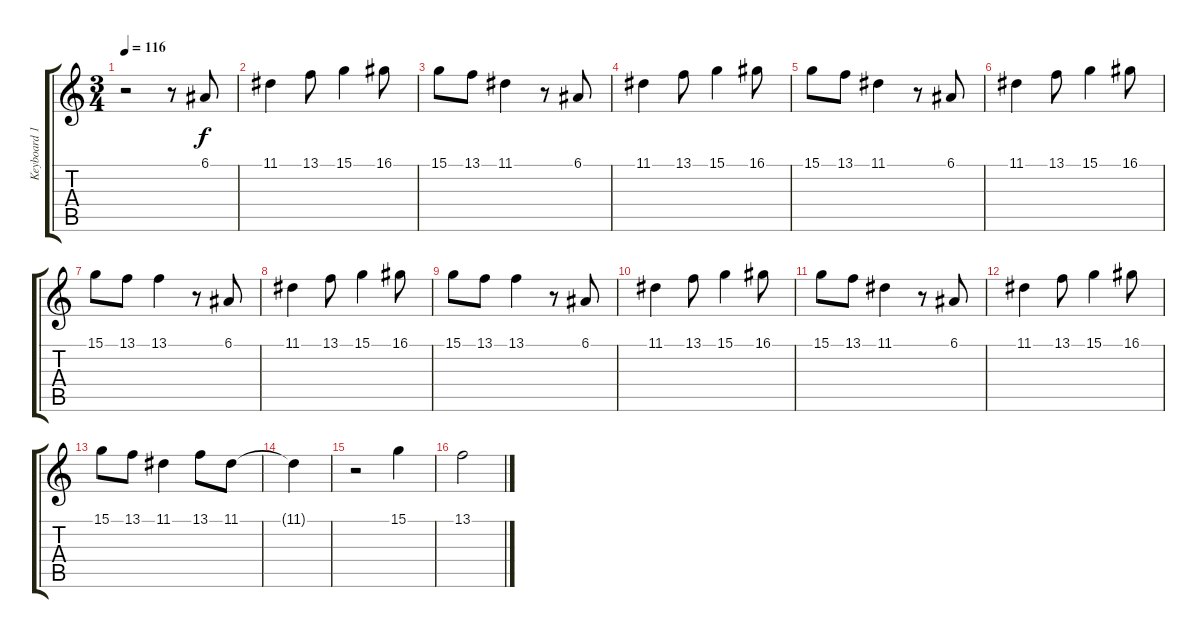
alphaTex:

\track ("Keyboard 1" "Keyboard 1") {instrument flute}
\staff {score tabs}
\tuning (E4 B3 G3 D3 A2 E2) {hide}
\ts (3 4)
\tempo 116
\clef g2
\ks c
r.2{dy f} r.8 6.1.8 |
11.1.4 13.1.8 15.1.4 16.1.8 |
15.1.8 13.1.8 11.1.4 r.8 6.1.8 |
11.1.4 13.1.8 15.1.4 16.1.8 |
15.1.8 13.1.8 11.1.4 r.8 6.1.8 |
11.1.4 13.1.8 15.1.4 16.1.8 |
15.1.8 13.1.8 13.1.4 r.8 6.1.8 |
11.1.4 13.1.8 15.1.4 16.1.8 |
15.1.8 13.1.8 13.1.4 r.8 6.1.8 |
11.1.4 13.1.8 15.1.4 16.1.8 |
15.1.8 13.1.8 11.1.4 r.8 6.1.8 |
11.1.4 13.1.8 15.1.4 16.1.8 |
15.1.8 13.1.8 11.1.4 13.1.8 11.1.8 |
11.1{t}.4 |
r.2 15.1.4 |
13.1.2
